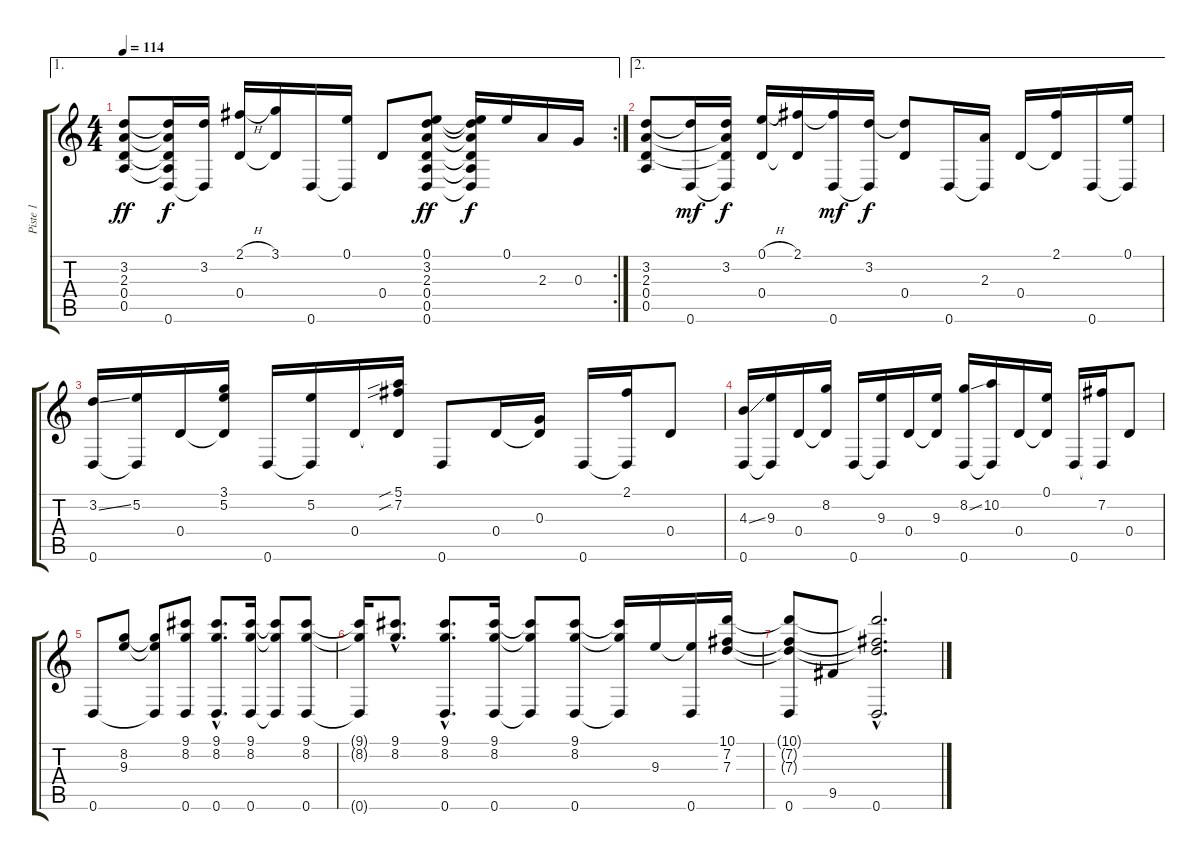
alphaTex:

\track ("Piste 1" "Piste 1") {instrument acousticguitarsteel}
\staff {score tabs}
\tuning (E4 B3 G3 D3 A2 D2) {hide}
\ae 1
\rc 2
\ts (4 4)
\tempo 114
\clef g2
\ks c
(3.2 2.3 0.4 0.5).8{dy ff} (3.2{t} 2.3{t} 0.4{t} 0.5{t} 0.6).16{dy f} (3.2 0.6{t}).16 (2.1{h} 0.4).16 (3.1 0.4{t}).16 0.6.16 (0.1 0.6{t}).16 0.4.8 (0.1 3.2 2.3 0.4 0.5 0.6).8{dy ff} (0.1{t} 3.2{t} 2.3{t} 0.4{t} 0.5{t} 0.6{t}).16{dy f} 0.1.16 2.3.16 0.3.16 |
\ae 2
(3.2 2.3 0.4 0.5).8 (3.2{t} 0.6).16{dy mf} (3.2 2.3{t} 0.4{t} 0.6{t}).16{dy f} (0.1{h} 0.4).16 (2.1 0.4{t}).16 (2.1{t} 0.6).16{dy mf} (3.2 0.6{t}).16{dy f} (3.2{t} 0.4).8 0.6.16 (2.3 0.6{t}).16 0.4.16 (2.1 0.4{t}).16 0.6.16 (0.1 0.6{t}).16 |
(3.2{ss} 0.6).16 (5.2 0.6{t}).16 0.4.16 (3.1 5.2 0.4{t}).16 0.6.16 (5.2 0.6{t}).16 0.4.16 (5.1{sib} 7.2{sib} 0.4{t}).16 0.6.8 0.4.16 (0.3 0.4{t}).16 0.6.16 (2.1 0.6{t}).16 0.4.8 |
(4.3{ss} 0.6).16 (9.3 0.6{t}).16 0.4.16 (8.2 0.4{t}).16 0.6.16 (9.3 0.6{t}).16 0.4.16 (9.3 0.4{t}).16 (8.2{ss} 0.6).16 (10.2 0.6{t}).16 0.4.16 (0.1 0.4{t}).16 0.6.16 (7.2 0.6{t}).16 0.4.8 |
0.6.8 (8.2 9.3).8 (8.2{t} 9.3{t} 0.6{t}).8 (9.1 8.2 0.6).8 (9.1{hac} 8.2{hac} 0.6{hac}).8{d} (9.1 8.2 0.6).16 (9.1{t} 8.2{t} 0.6{t}).8 (9.1 8.2 0.6).8 |
(9.1{t} 8.2{t} 0.6{t}).16 (9.1{hac} 8.2{hac}).8{d} (9.1{hac} 8.2{hac} 0.6{hac}).8{d} (9.1 8.2 0.6).16 (9.1{t} 8.2{t} 0.6{t}).8 (9.1 8.2 0.6).8 (9.1{t} 8.2{t} 0.6{t}).16 9.3.16 (9.3{t} 0.6).16 (10.1 7.2 7.3).16 |
(10.1{t} 7.2{t} 7.3{t} 0.6).8 9.5.8 (10.1{hac t} 7.2{hac t} 7.3{hac t} 0.6{hac}).2{d}
